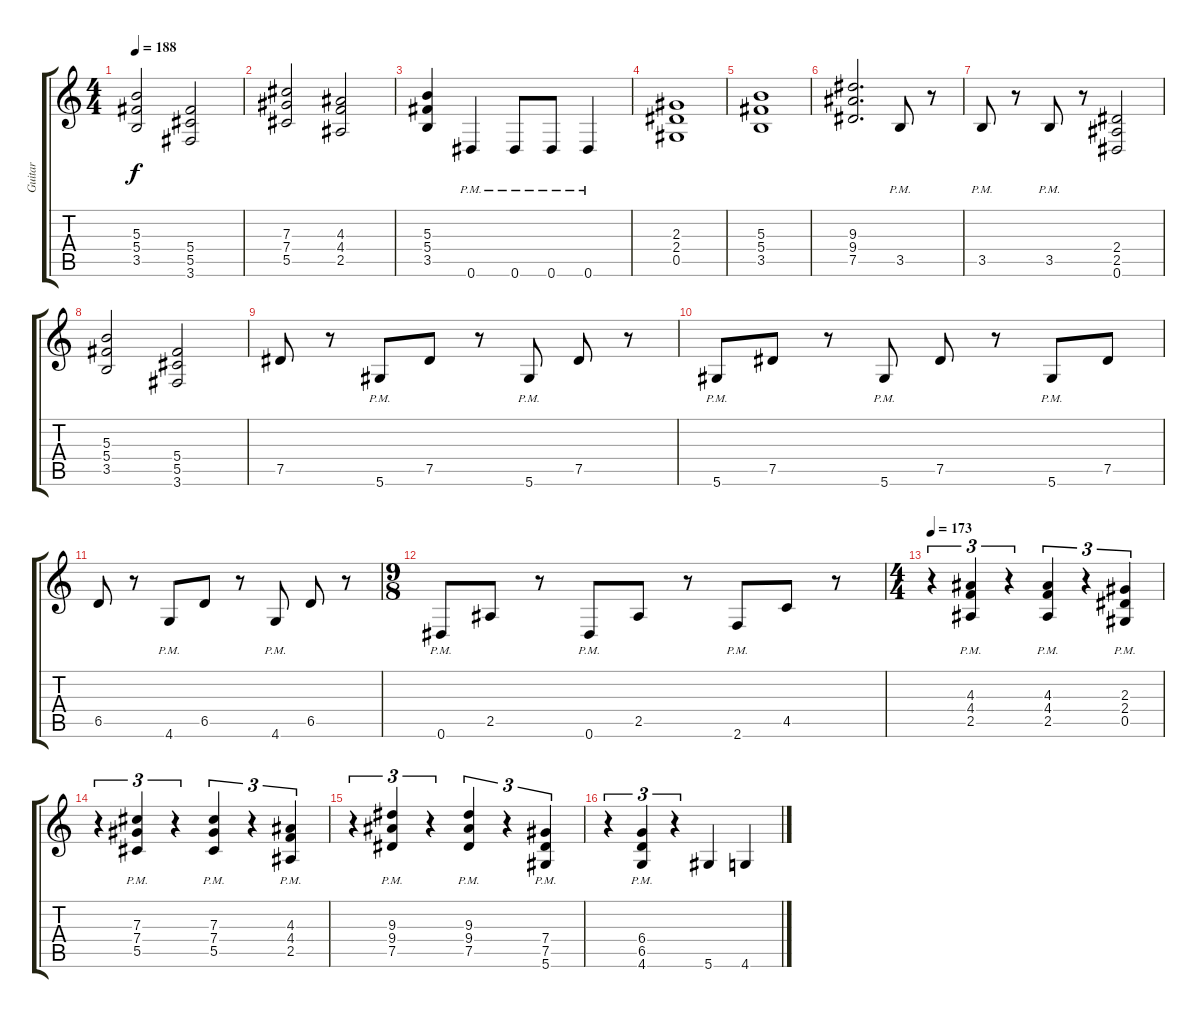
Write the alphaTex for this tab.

\track ("Guitar" "Guitar") {instrument overdrivenguitar}
\staff {score tabs}
\tuning (Eb4 Bb3 Gb3 Db3 Ab2 Eb2) {hide}
\ts (4 4)
\tempo 188
\clef g2
\ks c
(5.3 5.4 3.5).2{dy f} (5.4 5.5 3.6).2 |
(7.3 7.4 5.5).2 (4.3 4.4 2.5).2 |
(5.3 5.4 3.5).4 0.6{pm}.4 0.6{pm}.8 0.6{pm}.8 0.6{pm}.4 |
(2.3 2.4 0.5).1 |
(5.3 5.4 3.5).1 |
(9.3 9.4 7.5).2{d} 3.5{pm}.8 r.8 |
3.5{pm}.8 r.8 3.5{pm}.8 r.8 (2.4 2.5 0.6).2 |
(5.3 5.4 3.5).2 (5.4 5.5 3.6).2 |
7.5.8 r.8 5.6{pm}.8 7.5.8 r.8 5.6{pm}.8 7.5.8 r.8 |
5.6{pm}.8 7.5.8 r.8 5.6{pm}.8 7.5.8 r.8 5.6{pm}.8 7.5.8 |
6.5.8 r.8 4.6{pm}.8 6.5.8 r.8 4.6{pm}.8 6.5.8 r.8 |
\ts (9 8)
0.6{pm}.8 2.5.8 r.8 0.6{pm}.8 2.5.8 r.8 2.6{pm}.8 4.5.8 r.8 |
\ts (4 4)
\tempo 173
r.4{tu (3 2)} (4.3{pm} 4.4{pm} 2.5{pm}).4{tu (3 2)} r.4{tu (3 2)} (4.3{pm} 4.4{pm} 2.5{pm}).4{tu (3 2)} r.4{tu (3 2)} (2.3{pm} 2.4{pm} 0.5{pm}).4{tu (3 2)} |
r.4{tu (3 2)} (7.3{pm} 7.4{pm} 5.5{pm}).4{tu (3 2)} r.4{tu (3 2)} (7.3{pm} 7.4{pm} 5.5{pm}).4{tu (3 2)} r.4{tu (3 2)} (4.3{pm} 4.4{pm} 2.5{pm}).4{tu (3 2)} |
r.4{tu (3 2)} (9.3{pm} 9.4{pm} 7.5{pm}).4{tu (3 2)} r.4{tu (3 2)} (9.3{pm} 9.4{pm} 7.5{pm}).4{tu (3 2)} r.4{tu (3 2)} (7.4{pm} 7.5{pm} 5.6{pm}).4{tu (3 2)} |
r.4{tu (3 2)} (6.4{pm} 6.5{pm} 4.6{pm}).4{tu (3 2)} r.4{tu (3 2)} 5.6.4 4.6.4
